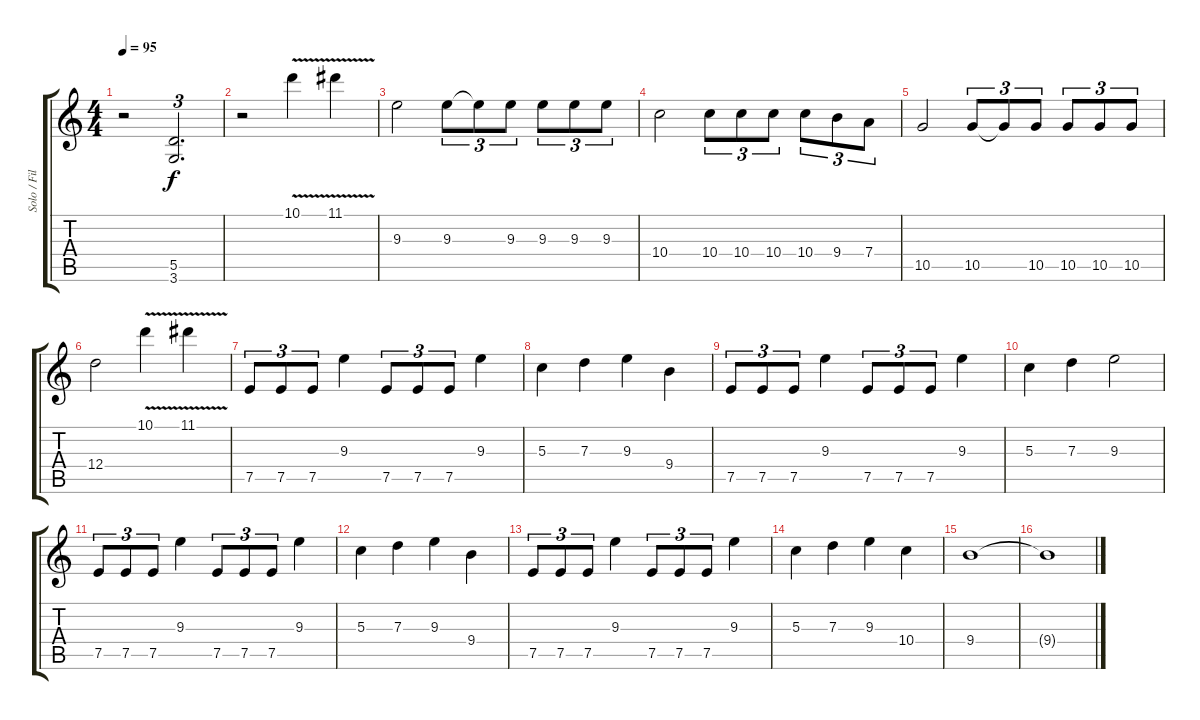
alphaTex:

\track ("Solo / Fill" "Solo / Fil") {instrument overdrivenguitar}
\staff {score tabs}
\tuning (E4 B3 G3 D3 A2 E2) {hide}
\ts (4 4)
\tempo 95
\clef g2
\ks c
r.2{dy f} (5.5 3.6).2{d tu (3 2)} |
r.2 10.1{v}.4 11.1{v}.4 |
9.3.2 9.3.8{tu (3 2)} 9.3{t}.8{tu (3 2)} 9.3.8{tu (3 2)} 9.3.8{tu (3 2)} 9.3.8{tu (3 2)} 9.3.8{tu (3 2)} |
10.4.2 10.4.8{tu (3 2)} 10.4.8{tu (3 2)} 10.4.8{tu (3 2)} 10.4.8{tu (3 2)} 9.4.8{tu (3 2)} 7.4.8{tu (3 2)} |
10.5.2 10.5.8{tu (3 2)} 10.5{t}.8{tu (3 2)} 10.5.8{tu (3 2)} 10.5.8{tu (3 2)} 10.5.8{tu (3 2)} 10.5.8{tu (3 2)} |
12.4.2 10.1{v}.4 11.1{v}.4 |
7.5.8{tu (3 2)} 7.5.8{tu (3 2)} 7.5.8{tu (3 2)} 9.3.4 7.5.8{tu (3 2)} 7.5.8{tu (3 2)} 7.5.8{tu (3 2)} 9.3.4 |
5.3.4 7.3.4 9.3.4 9.4.4 |
7.5.8{tu (3 2)} 7.5.8{tu (3 2)} 7.5.8{tu (3 2)} 9.3.4 7.5.8{tu (3 2)} 7.5.8{tu (3 2)} 7.5.8{tu (3 2)} 9.3.4 |
5.3.4 7.3.4 9.3.2 |
7.5.8{tu (3 2)} 7.5.8{tu (3 2)} 7.5.8{tu (3 2)} 9.3.4 7.5.8{tu (3 2)} 7.5.8{tu (3 2)} 7.5.8{tu (3 2)} 9.3.4 |
5.3.4 7.3.4 9.3.4 9.4.4 |
7.5.8{tu (3 2)} 7.5.8{tu (3 2)} 7.5.8{tu (3 2)} 9.3.4 7.5.8{tu (3 2)} 7.5.8{tu (3 2)} 7.5.8{tu (3 2)} 9.3.4 |
5.3.4 7.3.4 9.3.4 10.4.4 |
9.4.1 |
9.4{t}.1
